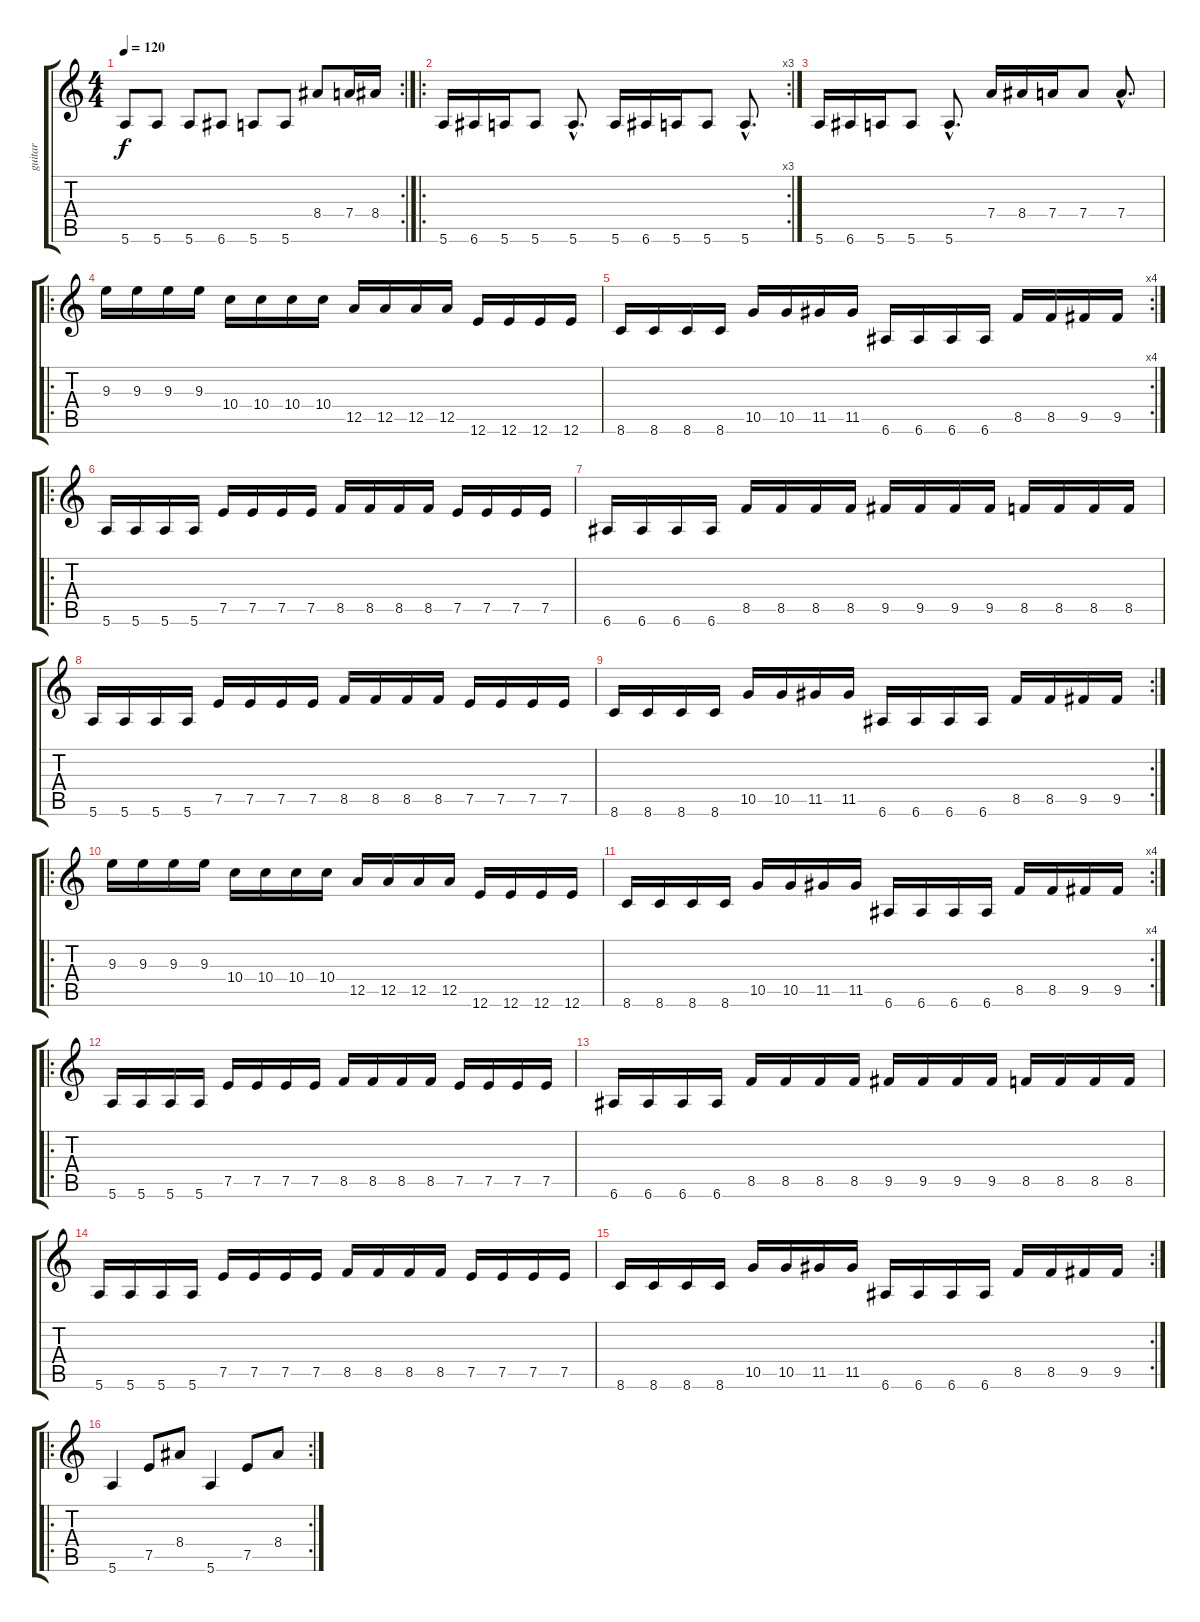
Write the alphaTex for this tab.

\track ("guitar" "guitar") {instrument distortionguitar}
\staff {score tabs}
\tuning (E4 B3 G3 D3 A2 E2) {hide}
\rc 2
\ts (4 4)
\tempo 120
\clef g2
\ks c
5.6.8{dy f} 5.6.8 5.6.8 6.6.8 5.6.8 5.6.8 8.4.8 7.4.16 8.4.16 |
\ro
\rc 3
5.6.16 6.6.16 5.6.16 5.6.8 5.6{hac}.8{d} 5.6.16 6.6.16 5.6.16 5.6.8 5.6{hac}.8{d} |
5.6.16 6.6.16 5.6.16 5.6.8 5.6{hac}.8{d} 7.4.16 8.4.16 7.4.16 7.4.8 7.4{hac}.8{d} |
\ro
9.3.16 9.3.16 9.3.16 9.3.16 10.4.16 10.4.16 10.4.16 10.4.16 12.5.16 12.5.16 12.5.16 12.5.16 12.6.16 12.6.16 12.6.16 12.6.16 |
\rc 4
8.6.16 8.6.16 8.6.16 8.6.16 10.5.16 10.5.16 11.5.16 11.5.16 6.6.16 6.6.16 6.6.16 6.6.16 8.5.16 8.5.16 9.5.16 9.5.16 |
\ro
5.6.16 5.6.16 5.6.16 5.6.16 7.5.16 7.5.16 7.5.16 7.5.16 8.5.16 8.5.16 8.5.16 8.5.16 7.5.16 7.5.16 7.5.16 7.5.16 |
6.6.16 6.6.16 6.6.16 6.6.16 8.5.16 8.5.16 8.5.16 8.5.16 9.5.16 9.5.16 9.5.16 9.5.16 8.5.16 8.5.16 8.5.16 8.5.16 |
5.6.16 5.6.16 5.6.16 5.6.16 7.5.16 7.5.16 7.5.16 7.5.16 8.5.16 8.5.16 8.5.16 8.5.16 7.5.16 7.5.16 7.5.16 7.5.16 |
\rc 2
8.6.16 8.6.16 8.6.16 8.6.16 10.5.16 10.5.16 11.5.16 11.5.16 6.6.16 6.6.16 6.6.16 6.6.16 8.5.16 8.5.16 9.5.16 9.5.16 |
\ro
9.3.16 9.3.16 9.3.16 9.3.16 10.4.16 10.4.16 10.4.16 10.4.16 12.5.16 12.5.16 12.5.16 12.5.16 12.6.16 12.6.16 12.6.16 12.6.16 |
\rc 4
8.6.16 8.6.16 8.6.16 8.6.16 10.5.16 10.5.16 11.5.16 11.5.16 6.6.16 6.6.16 6.6.16 6.6.16 8.5.16 8.5.16 9.5.16 9.5.16 |
\ro
5.6.16 5.6.16 5.6.16 5.6.16 7.5.16 7.5.16 7.5.16 7.5.16 8.5.16 8.5.16 8.5.16 8.5.16 7.5.16 7.5.16 7.5.16 7.5.16 |
6.6.16 6.6.16 6.6.16 6.6.16 8.5.16 8.5.16 8.5.16 8.5.16 9.5.16 9.5.16 9.5.16 9.5.16 8.5.16 8.5.16 8.5.16 8.5.16 |
5.6.16 5.6.16 5.6.16 5.6.16 7.5.16 7.5.16 7.5.16 7.5.16 8.5.16 8.5.16 8.5.16 8.5.16 7.5.16 7.5.16 7.5.16 7.5.16 |
\rc 2
8.6.16 8.6.16 8.6.16 8.6.16 10.5.16 10.5.16 11.5.16 11.5.16 6.6.16 6.6.16 6.6.16 6.6.16 8.5.16 8.5.16 9.5.16 9.5.16 |
\ro
\rc 2
5.6.4 7.5.8 8.4.8 5.6.4 7.5.8 8.4.8
